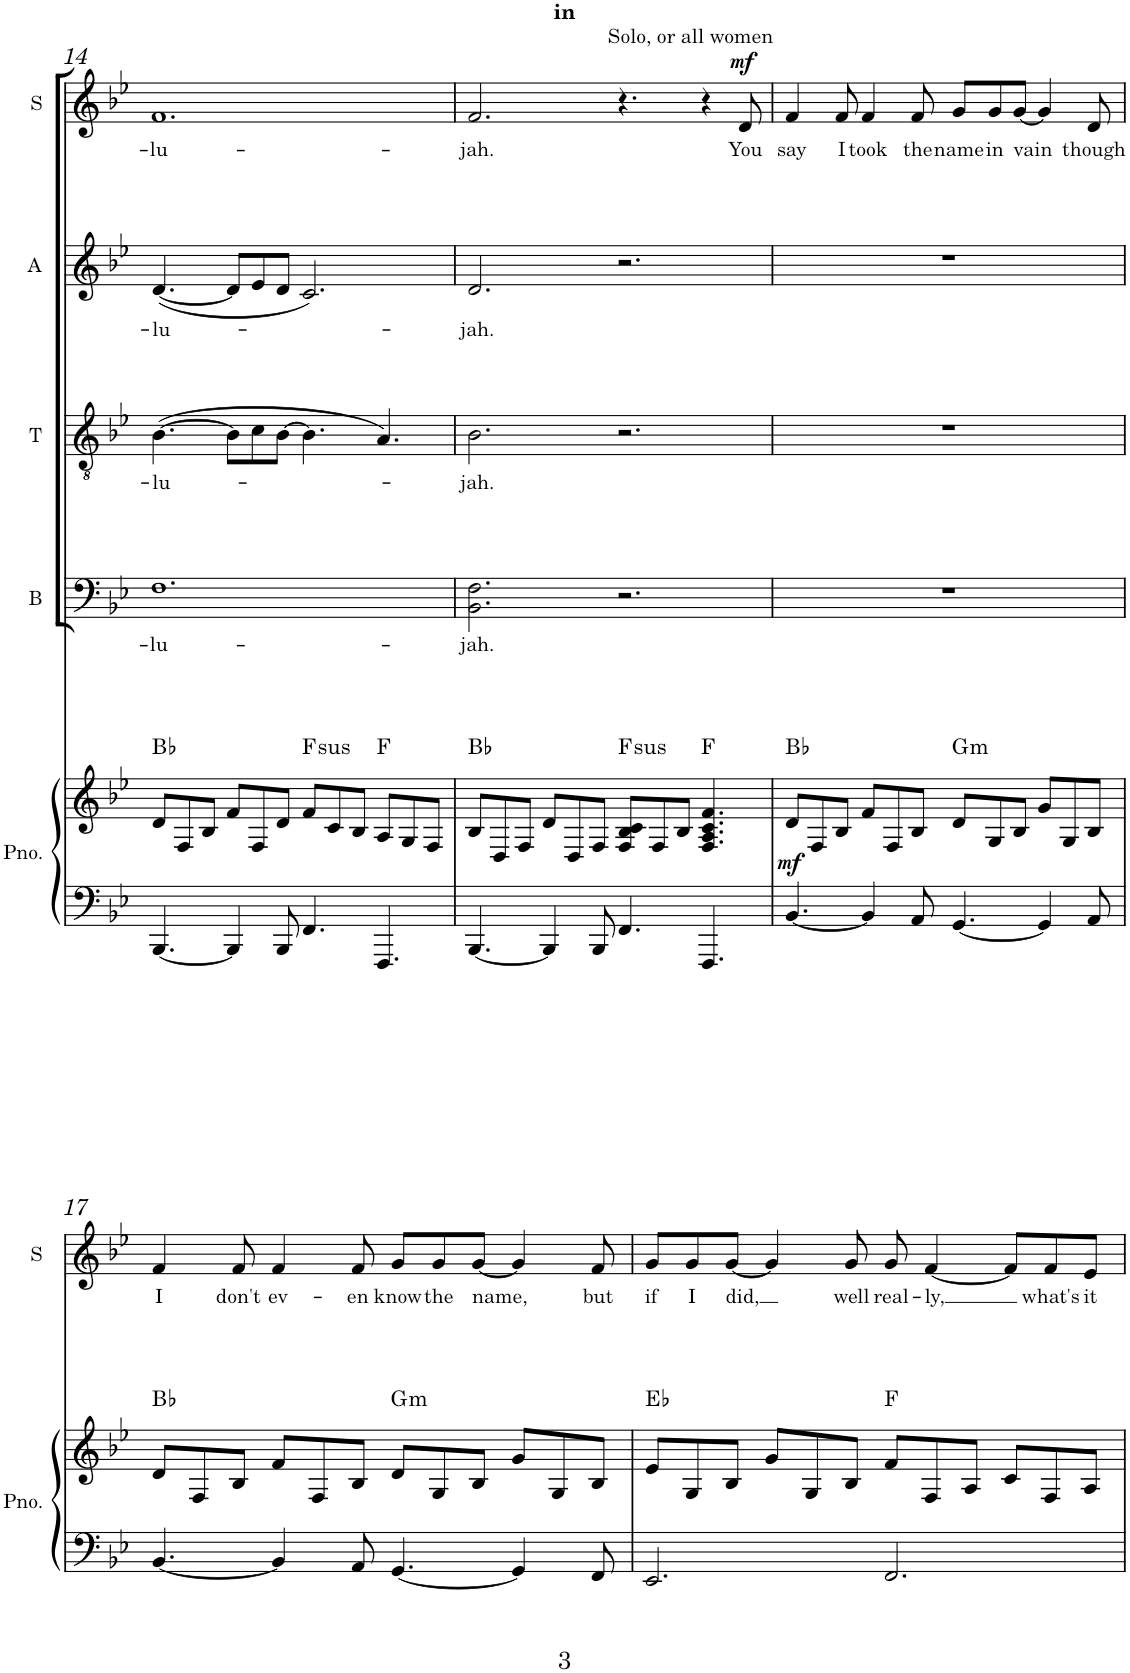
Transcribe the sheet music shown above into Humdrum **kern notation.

**kern	**kern	**dynam	**harte	**kern	**text	**kern	**text	**kern	**text	**kern	**text	**dynam
*part5	*part5	*part5	*part5	*part4	*part4	*part3	*part3	*part2	*part2	*part1	*part1	*part1
*staff6	*staff5	*staff5/6	*	*staff4	*staff4	*staff3	*staff3	*staff2	*staff2	*staff1	*staff1	*staff1
*I"Piano	*	*	*	*I"Bass	*	*I"Tenor	*	*I"Alto	*	*I"Soprano	*	*
*I'Pno.	*	*	*	*I'B	*	*I'T	*	*I'A	*	*I'S	*	*
!!LO:PB:g=z
*clefF4	*clefG2	*	*	*clefF4	*	*clefGv2	*	*clefG2	*	*clefG2	*	*
*k[b-e-]	*k[b-e-]	*	*	*k[b-e-]	*	*k[b-e-]	*	*k[b-e-]	*	*k[b-e-]	*	*
*M12/8	*M12/8	*	*	*M12/8	*	*M12/8	*	*M12/8	*	*M12/8	*	*
=14	=14	=14	=14	=14	=14	=14	=14	=14	=14	=14	=14	=14
!	!	!	!	!	!LO:LY:b	!	!LO:LY:b	!	!LO:LY:b	!	!LO:LY:b	!
[4.BBB-/	8d/L	.	Bb:maj	1.F	-lu-	([4.B-\	-lu-	([4.d/	-lu-	1.f	-lu-	.
.	8F/	.	.	.	.	.	.	.	.	.	.	.
.	8B-/J	.	.	.	.	.	.	.	.	.	.	.
4BBB-/]	8f/L	.	.	.	.	8B-\L]	.	8d/L]	.	.	.	.
.	8F/	.	.	.	.	8c\	.	8e-/	.	.	.	.
8BBB-/	8d/J	.	.	.	.	[8B-\J	.	8d/J	.	.	.	.
!	!	!	!LO:H:kt=sus	!	!	!	!	!	!	!	!	!
4.FF/	8f/L	.	F:sus4	.	.	4.B-\]	.	2.c/)	.	.	.	.
.	8c/	.	.	.	.	.	.	.	.	.	.	.
.	8B-/J	.	.	.	.	.	.	.	.	.	.	.
4.FFF/	8A/L	.	F:maj	.	.	4.A/)	.	.	.	.	.	.
.	8G/	.	.	.	.	.	.	.	.	.	.	.
.	8F/J	.	.	.	.	.	.	.	.	.	.	.
=15	=15	=15	=15	=15	=15	=15	=15	=15	=15	=15	=15	=15
!	!	!	!	!	!LO:LY:b	!	!LO:LY:b	!	!LO:LY:b	!	!LO:LY:b	!
[4.BBB-/	8B-/L	.	Bb:maj	2.BB-\ 2.F\	-jah.	2.B-\	-jah.	2.d/	-jah.	2.f/	-jah.	.
.	8D/	.	.	.	.	.	.	.	.	.	.	.
.	8F/J	.	.	.	.	.	.	.	.	.	.	.
4BBB-/]	8d/L	.	.	.	.	.	.	.	.	.	.	.
.	8D/	.	.	.	.	.	.	.	.	.	.	.
8BBB-/	8F/J	.	.	.	.	.	.	.	.	.	.	.
!	!	!	!LO:H:kt=sus	!	!	!	!	!	!	!LO:TX:a:t=Solo, or all women	!	!
4.FF/	8F/ 8B-/ 8c/L	.	F:sus4	2.r	.	2.r	.	2.r	.	4.r	.	.
.	8F/	.	.	.	.	.	.	.	.	.	.	.
.	8B-/J	.	.	.	.	.	.	.	.	.	.	.
4.FFF/	4.F/ 4.A/ 4.c/ 4.f/	.	F:maj	.	.	.	.	.	.	4r	.	.
!	!	!	!	!	!	!	!	!	!	!	!LO:LY:b	!LO:DY:a
.	.	.	.	.	.	.	.	.	.	8d/	You	mf
=16	=16	=16	=16	=16	=16	=16	=16	=16	=16	=16	=16	=16
!	!	!LO:DY:b	!	!	!	!	!	!	!	!	!LO:LY:b	!
[4.BB-/	8d/L	mf	Bb:maj	1.r	.	1.r	.	1.r	.	4f/	say	.
.	8F/	.	.	.	.	.	.	.	.	.	.	.
!	!	!	!	!	!	!	!	!	!	!	!LO:LY:b	!
.	8B-/J	.	.	.	.	.	.	.	.	8f/	I	.
!	!	!	!	!	!	!	!	!	!	!	!LO:LY:b	!
4BB-/]	8f/L	.	.	.	.	.	.	.	.	4f/	took	.
.	8F/	.	.	.	.	.	.	.	.	.	.	.
!	!	!	!	!	!	!	!	!	!	!	!LO:LY:b	!
8AA/	8B-/J	.	.	.	.	.	.	.	.	8f/	the	.
!	!	!	!LO:H:kt=m	!	!	!	!	!	!	!	!LO:LY:b	!
[4.GG/	8d/L	.	G:min	.	.	.	.	.	.	8g/L	name	.
!	!	!	!	!	!	!	!	!	!	!	!LO:LY:b	!
.	8G/	.	.	.	.	.	.	.	.	8g/	in	.
!	!	!	!	!	!	!	!	!	!	!	!LO:LY:b	!
.	8B-/J	.	.	.	.	.	.	.	.	[8g/J	vain	.
4GG/]	8g/L	.	.	.	.	.	.	.	.	4g/]	.	.
.	8G/	.	.	.	.	.	.	.	.	.	.	.
!	!	!	!	!	!	!	!	!	!	!	!LO:LY:b	!
8AA/	8B-/J	.	.	.	.	.	.	.	.	8d/	though	.
!!LO:LB:g=z
=17	=17	=17	=17	=17	=17	=17	=17	=17	=17	=17	=17	=17
!	!	!	!	!	!	!	!	!	!	!	!LO:LY:b	!
[4.BB-/	8d/L	.	Bb:maj	1.r	.	1.r	.	1.r	.	4f/	I	.
.	8F/	.	.	.	.	.	.	.	.	.	.	.
!	!	!	!	!	!	!	!	!	!	!	!LO:LY:b	!
.	8B-/J	.	.	.	.	.	.	.	.	8f/	don't	.
!	!	!	!	!	!	!	!	!	!	!	!LO:LY:b	!
4BB-/]	8f/L	.	.	.	.	.	.	.	.	4f/	ev-	.
.	8F/	.	.	.	.	.	.	.	.	.	.	.
!	!	!	!	!	!	!	!	!	!	!	!LO:LY:b	!
8AA/	8B-/J	.	.	.	.	.	.	.	.	8f/	-en	.
!	!	!	!LO:H:kt=m	!	!	!	!	!	!	!	!LO:LY:b	!
[4.GG/	8d/L	.	G:min	.	.	.	.	.	.	8g/L	know	.
!	!	!	!	!	!	!	!	!	!	!	!LO:LY:b	!
.	8G/	.	.	.	.	.	.	.	.	8g/	the	.
!	!	!	!	!	!	!	!	!	!	!	!LO:LY:b	!
.	8B-/J	.	.	.	.	.	.	.	.	[8g/J	name,	.
4GG/]	8g/L	.	.	.	.	.	.	.	.	4g/]	.	.
.	8G/	.	.	.	.	.	.	.	.	.	.	.
!	!	!	!	!	!	!	!	!	!	!	!LO:LY:b	!
8FF/	8B-/J	.	.	.	.	.	.	.	.	8f/	but	.
=18	=18	=18	=18	=18	=18	=18	=18	=18	=18	=18	=18	=18
!	!	!	!	!	!	!	!	!	!	!	!LO:LY:b	!
2.EE-/	8e-/L	.	Eb:maj	1.r	.	1.r	.	1.r	.	8g/L	if	.
!	!	!	!	!	!	!	!	!	!	!	!LO:LY:b	!
.	8G/	.	.	.	.	.	.	.	.	8g/	I	.
!	!	!	!	!	!	!	!	!	!	!	!LO:LY:b	!
.	8B-/J	.	.	.	.	.	.	.	.	[8g/J	did,	.
.	8g/L	.	.	.	.	.	.	.	.	4g/]	.	.
.	8G/	.	.	.	.	.	.	.	.	.	.	.
!	!	!	!	!	!	!	!	!	!	!	!LO:LY:b	!
.	8B-/J	.	.	.	.	.	.	.	.	8g/	well	.
!	!	!	!	!	!	!	!	!	!	!	!LO:LY:b	!
2.FF/	8f/L	.	F:maj	.	.	.	.	.	.	8g/	real-	.
!	!	!	!	!	!	!	!	!	!	!	!LO:LY:b	!
.	8F/	.	.	.	.	.	.	.	.	[4f/	-ly,	.
.	8A/J	.	.	.	.	.	.	.	.	.	.	.
.	8c/L	.	.	.	.	.	.	.	.	8f/L]	.	.
!	!	!	!	!	!	!	!	!	!	!	!LO:LY:b	!
.	8F/	.	.	.	.	.	.	.	.	8f/	what's	.
!	!	!	!	!	!	!	!	!	!	!	!LO:LY:b	!
.	8A/J	.	.	.	.	.	.	.	.	8e-/J	it	.
=	=	=	=	=	=	=	=	=	=	=	=	=
*-	*-	*-	*-	*-	*-	*-	*-	*-	*-	*-	*-	*-
